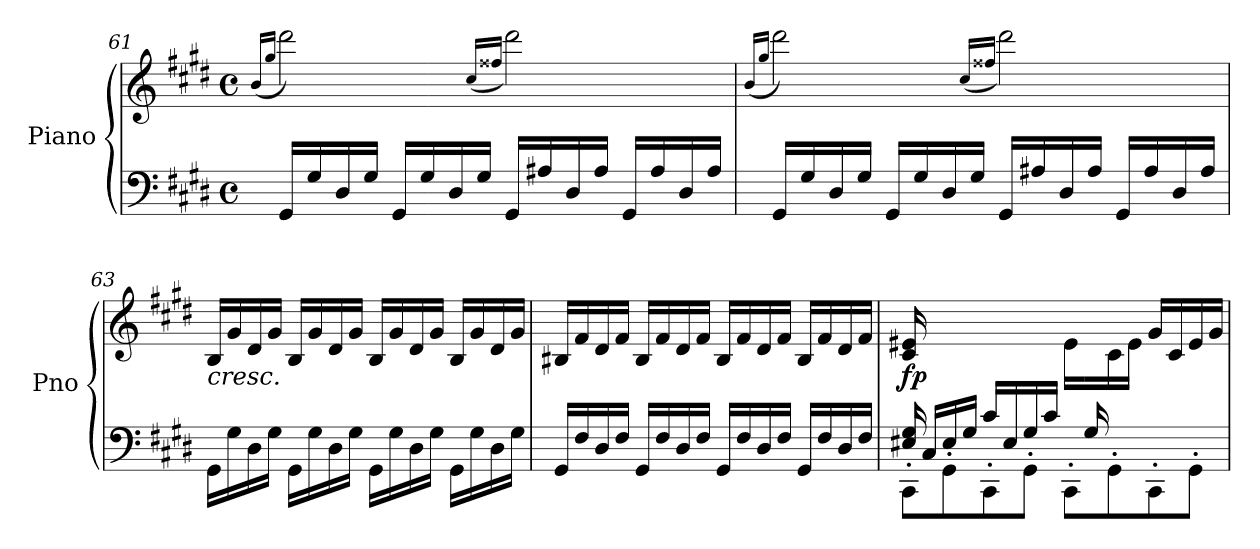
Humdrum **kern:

**kern	**kern	**dynam
*part1	*part1	*part1
*staff2	*staff1	*staff1/2
*I"Piano	*	*
*I'Pno	*	*
*clefF4	*clefG2	*
*k[f#c#g#d#]	*k[f#c#g#d#]	*
*M4/4	*M4/4	*
*met(c)	*met(c)	*
=61	=61	=61
.	(16qb/LL	.
.	16qgg#/JJ	.
16GG#/LL	2ddd#\)	.
16G#/	.	.
16D#/	.	.
16G#/JJ	.	.
16GG#/LL	.	.
16G#/	.	.
16D#/	.	.
16G#/JJ	.	.
.	(16qcc#/LL	.
.	16qff##X/JJ	.
16GG#/LL	2ddd#\)	.
16A#X/	.	.
16D#/	.	.
16A#/JJ	.	.
16GG#/LL	.	.
16A#/	.	.
16D#/	.	.
16A#/JJ	.	.
!!LO:LB:g=z
=62	=62	=62
.	(16qb/LL	.
.	16qgg#/JJ	.
16GG#/LL	2ddd#\)	.
16G#/	.	.
16D#/	.	.
16G#/JJ	.	.
16GG#/LL	.	.
16G#/	.	.
16D#/	.	.
16G#/JJ	.	.
.	(16qcc#/LL	.
.	16qff##X/JJ	.
16GG#/LL	2ddd#\)	.
16A#X/	.	.
16D#/	.	.
16A#/JJ	.	.
16GG#/LL	.	.
16A#/	.	.
16D#/	.	.
16A#/JJ	.	.
=63	=63	=63
!	!LO:TX:b:i:t=cresc.	!
16GG#\LL	16B/LL	.
16G#\	16g#/	.
16D#\	16d#/	.
16G#\JJ	16g#/JJ	.
16GG#\LL	16B/LL	.
16G#\	16g#/	.
16D#\	16d#/	.
16G#\JJ	16g#/JJ	.
16GG#\LL	16B/LL	.
16G#\	16g#/	.
16D#\	16d#/	.
16G#\JJ	16g#/JJ	.
16GG#\LL	16B/LL	.
16G#\	16g#/	.
16D#\	16d#/	.
16G#\JJ	16g#/JJ	.
=64	=64	=64
16GG#/LL	16B#X/LL	.
16F#/	16f#/	.
16D#/	16d#/	.
16F#/JJ	16f#/JJ	.
16GG#/LL	16B#/LL	.
16F#/	16f#/	.
16D#/	16d#/	.
16F#/JJ	16f#/JJ	.
16GG#/LL	16B#/LL	.
16F#/	16f#/	.
16D#/	16d#/	.
16F#/JJ	16f#/JJ	.
16GG#/LL	16B#/LL	.
16F#/	16f#/	.
16D#/	16d#/	.
16F#/JJ	16f#/JJ	.
!!LO:LB:g=z
=65	=65	=65
*^	*	*
*	*^	*	*
!	!	!	!	!LO:DY:b
16ryy	16E#X/ 16G#/	8CC#'\L	16c#/ 16e#X/	fp
16C#/LL	2...ryy	.	4..ryy	.
16E#/	.	8GG#'\	.	.
16G#/JJ	.	.	.	.
16c#/LL	.	8CC#'\	.	.
16E#/	.	.	.	.
16G#/	.	8GG#'\J	.	.
16c#/JJ	.	.	.	.
16ryy	.	8CC#'\L	16e#\LL	.
16G#/	.	.	16ryy	.
4.ryy	.	8GG#'\	16c#\	.
.	.	.	16e#\JJ	.
.	.	8CC#'\	16g#/LL	.
.	.	.	16c#/	.
.	.	8GG#'\J	16e#/	.
.	.	.	16g#/JJ	.
*v	*v	*v	*	*
=	=	=
*-	*-	*-
